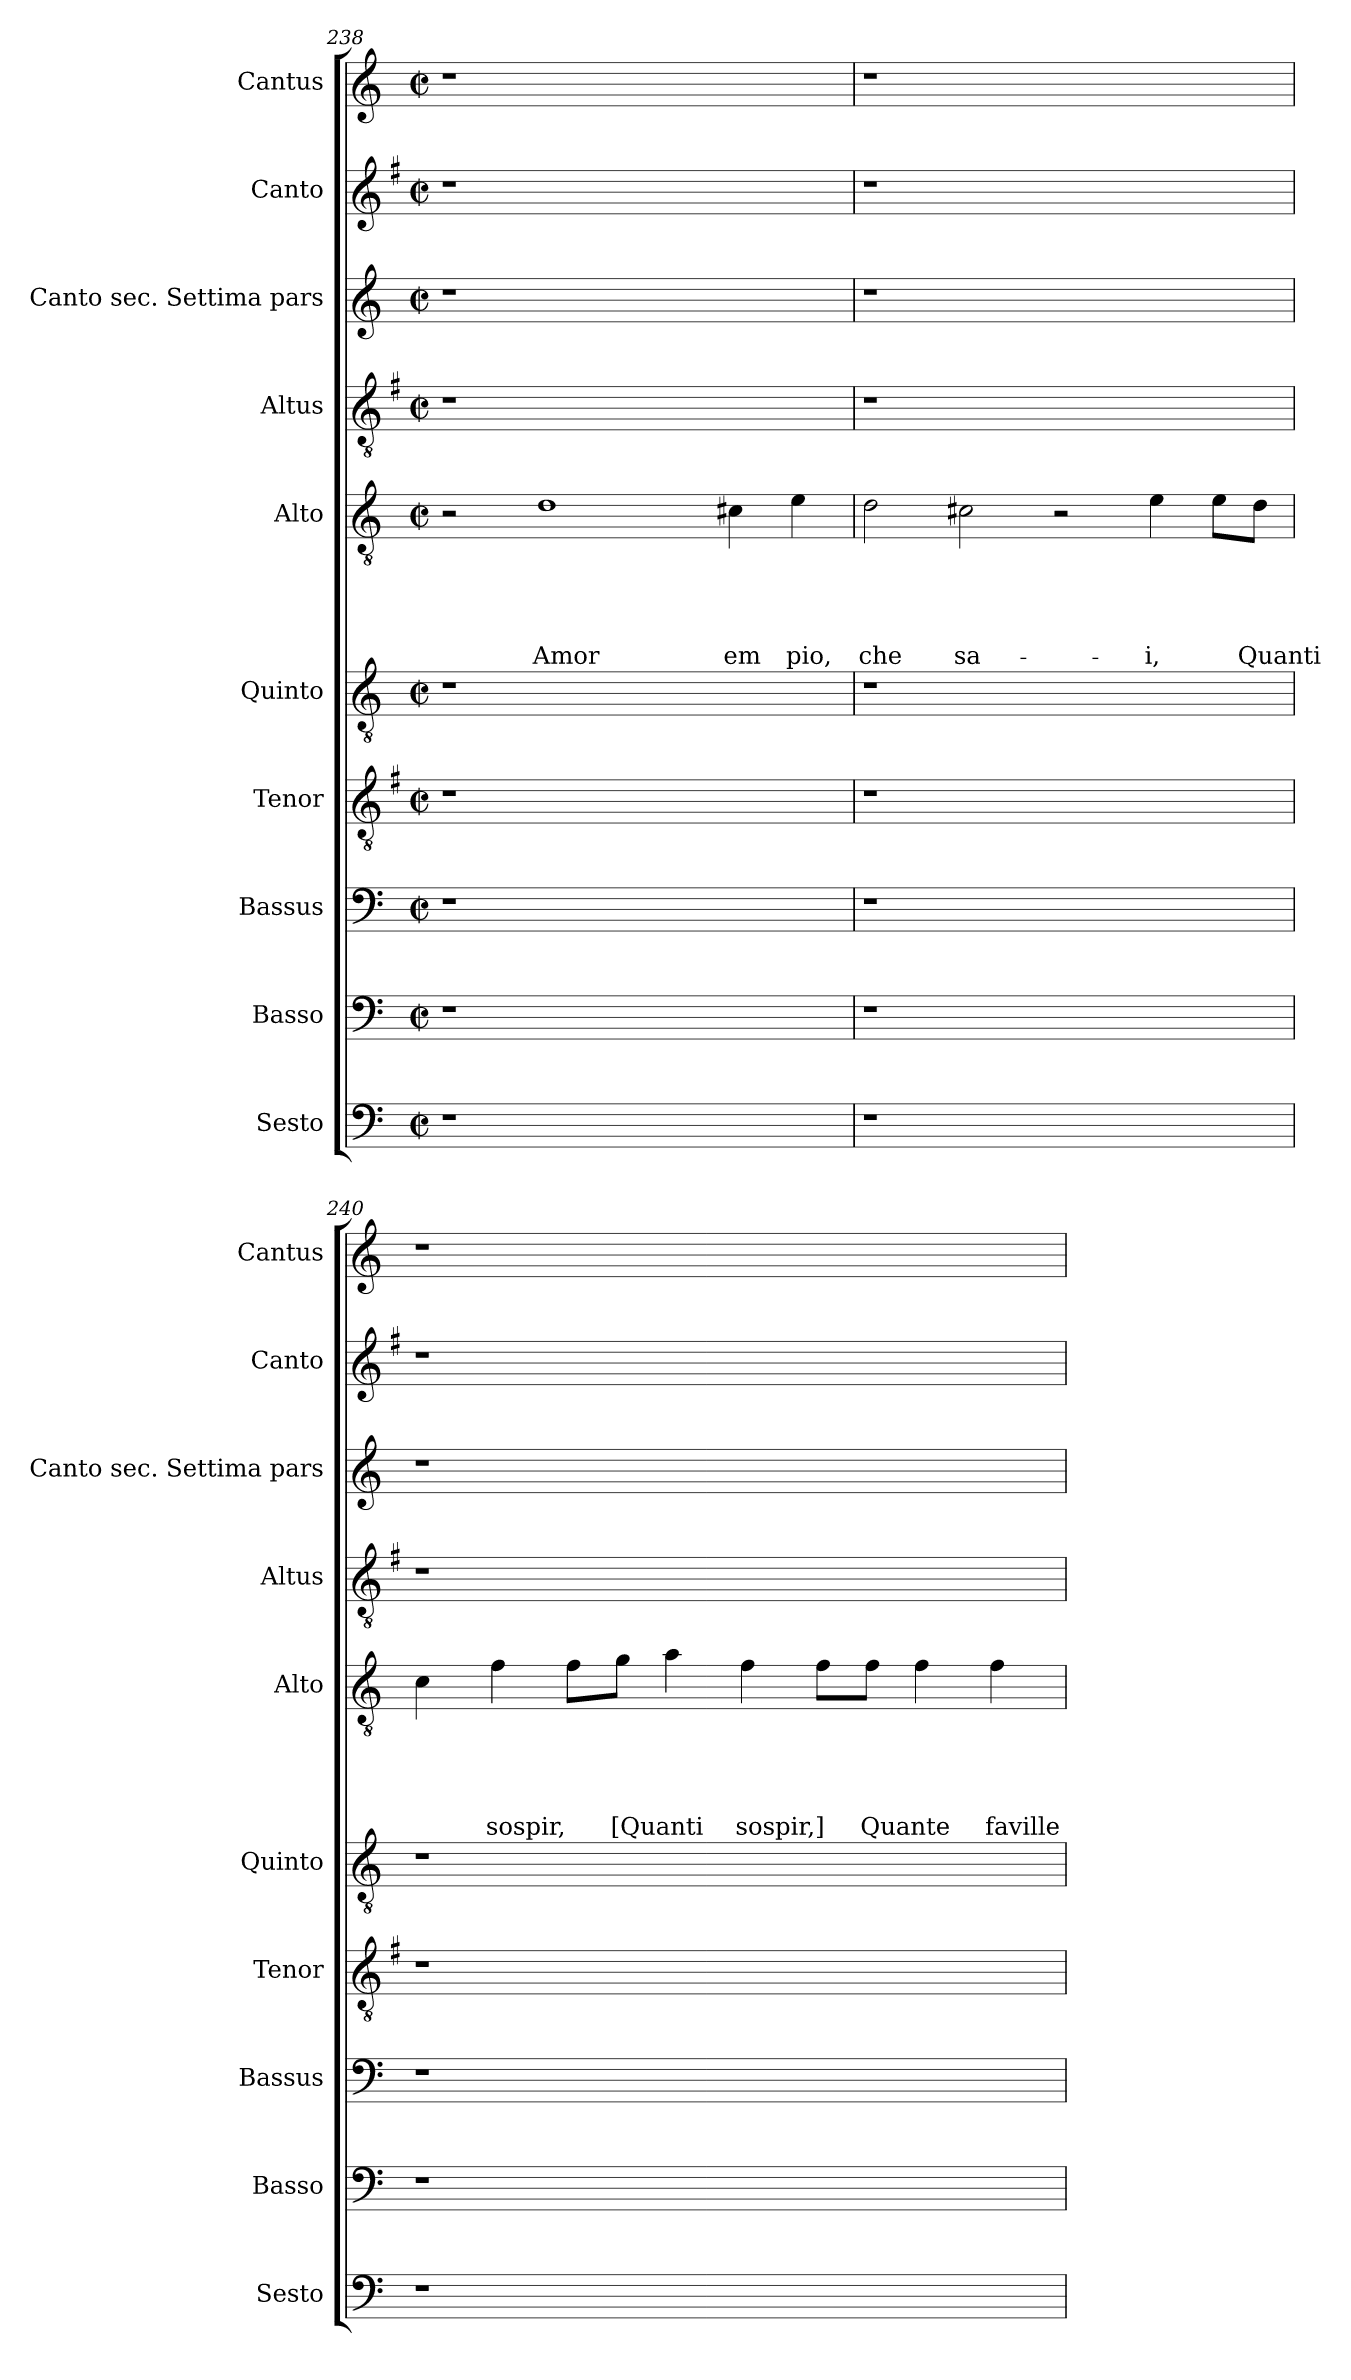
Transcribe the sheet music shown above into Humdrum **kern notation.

**kern	**kern	**kern	**kern	**kern	**kern	**text	**text	**text	**text	**text	**kern	**kern	**kern	**kern
*part10	*part9	*part8	*part7	*part6	*part5	*part5	*part5	*part5	*part5	*part5	*part4	*part3	*part2	*part1
*staff10	*staff9	*staff8	*staff7	*staff6	*staff5	*staff5	*staff5	*staff5	*staff5	*staff5	*staff4	*staff3	*staff2	*staff1
*I"Sesto	*I"Basso	*I"Bassus	*I"Tenor	*I"Quinto	*I"Alto	*	*	*	*	*	*I"Altus	*I"Canto sec. Settima pars	*I"Canto	*I"Cantus
*I'Sesto	*I'Basso	*I'Bassus	*I'Tenor	*I'Quinto	*I'Alto	*	*	*	*	*	*I'Altus	*I'Canto sec. Settima pars	*I'Canto	*I'Cantus
*clefF4	*clefF4	*clefF4	*clefGv2	*clefGv2	*clefGv2	*	*	*	*	*	*clefGv2	*clefG2	*clefG2	*clefG2
*k[]	*k[]	*k[]	*k[f#]	*k[]	*k[]	*	*	*	*	*	*k[f#]	*k[]	*k[f#]	*k[]
*C:	*C:	*C:	*G:	*C:	*C:	*	*	*	*	*	*G:	*C:	*G:	*C:
*M2/2	*M2/2	*M2/2	*M2/2	*M2/2	*M2/2	*	*	*	*	*	*M2/2	*M2/2	*M2/2	*M2/2
*met(c|)	*met(c|)	*met(c|)	*met(c|)	*met(c|)	*met(c|)	*	*	*	*	*	*met(c|)	*met(c|)	*met(c|)	*met(c|)
=238	=238	=238	=238	=238	=238	=238	=238	=238	=238	=238	=238	=238	=238	=238
1r	1r	1r	1r	1r	2r	.	.	.	.	.	1r	1r	1r	1r
!	!	!	!	!	!	!	!	!	!	!LO:LY:b	!	!	!	!
.	.	.	.	.	1d	.	.	.	.	Amor	.	.	.	.
1ryy	1ryy	1ryy	1ryy	1ryy	.	.	.	.	.	.	1ryy	1ryy	1ryy	1ryy
!	!	!	!	!	!	!	!	!	!	!LO:LY:b	!	!	!	!
.	.	.	.	.	4c#X\	.	.	.	.	em	.	.	.	.
!	!	!	!	!	!	!	!	!	!	!LO:LY:b	!	!	!	!
.	.	.	.	.	4e\	.	.	.	.	pio,	.	.	.	.
!!LO:LB:g=z
=239	=239	=239	=239	=239	=239	=239	=239	=239	=239	=239	=239	=239	=239	=239
!	!	!	!	!	!	!	!	!	!	!LO:LY:b	!	!	!	!
1r	1r	1r	1r	1r	2d\	.	.	.	.	che	1r	1r	1r	1r
!	!	!	!	!	!	!	!	!	!	!LO:LY:b	!	!	!	!
.	.	.	.	.	2c#X\	.	.	.	.	sa-	.	.	.	.
1ryy	1ryy	1ryy	1ryy	1ryy	2r	.	.	.	.	.	1ryy	1ryy	1ryy	1ryy
!	!	!	!	!	!	!	!	!	!	!LO:LY:b	!	!	!	!
.	.	.	.	.	4e\	.	.	.	.	-i,	.	.	.	.
.	.	.	.	.	8e\L	.	.	.	.	.	.	.	.	.
!	!	!	!	!	!	!	!	!	!	!LO:LY:b	!	!	!	!
.	.	.	.	.	8d\J	.	.	.	.	Quanti	.	.	.	.
=240	=240	=240	=240	=240	=240	=240	=240	=240	=240	=240	=240	=240	=240	=240
1r	1r	1r	1r	1r	4c\	.	.	.	.	.	1r	1r	1r	1r
!	!	!	!	!	!	!	!	!	!	!LO:LY:b	!	!	!	!
.	.	.	.	.	4f\	.	.	.	.	sospir,	.	.	.	.
.	.	.	.	.	8f\L	.	.	.	.	.	.	.	.	.
!	!	!	!	!	!	!	!	!	!	!LO:LY:b	!	!	!	!
.	.	.	.	.	8g\J	.	.	.	.	[Quanti	.	.	.	.
.	.	.	.	.	4a\	.	.	.	.	.	.	.	.	.
!	!	!	!	!	!	!	!	!	!	!LO:LY:b	!	!	!	!
1ryy	1ryy	1ryy	1ryy	1ryy	4f\	.	.	.	.	sospir,]	1ryy	1ryy	1ryy	1ryy
.	.	.	.	.	8f\L	.	.	.	.	.	.	.	.	.
!	!	!	!	!	!	!	!	!	!	!LO:LY:b	!	!	!	!
.	.	.	.	.	8f\J	.	.	.	.	Quante	.	.	.	.
.	.	.	.	.	4f\	.	.	.	.	.	.	.	.	.
!	!	!	!	!	!	!	!	!	!	!LO:LY:b	!	!	!	!
.	.	.	.	.	4f\	.	.	.	.	faville	.	.	.	.
=	=	=	=	=	=	=	=	=	=	=	=	=	=	=
*-	*-	*-	*-	*-	*-	*-	*-	*-	*-	*-	*-	*-	*-	*-
